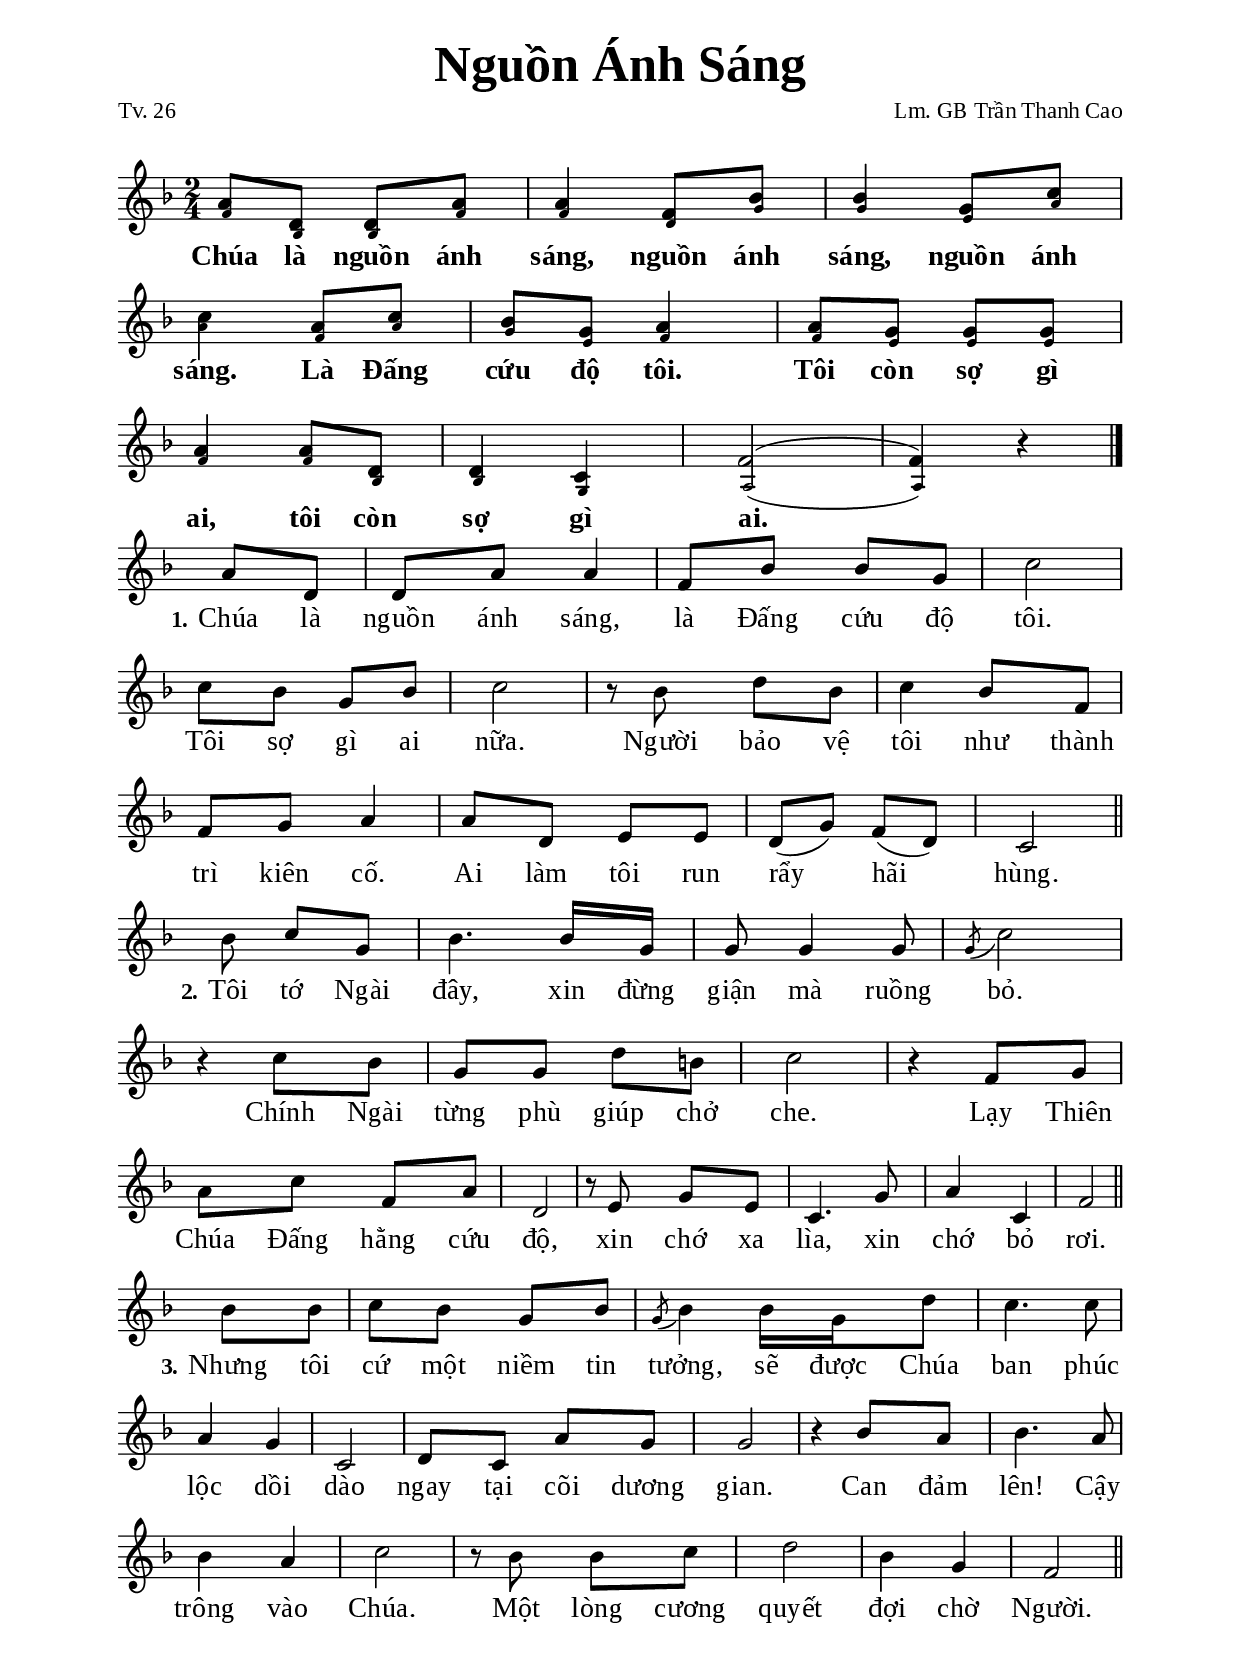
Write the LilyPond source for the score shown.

% Cài đặt chung
\version "2.22.1"
\include "english.ly"

\header {
  title = \markup { \fontsize #3 "Nguồn Ánh Sáng" }
  poet = "Tv. 26"
  composer = "Lm. GB Trần Thanh Cao"
  arranger = " "
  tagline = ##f
}

% Nhạc điệp khúc
nhacDiepKhucSop = \relative c'' {
  a8 d, d a' |
  a4 f8 bf |
  bf4 g8 c |
  c4 a8 c |
  bf8 g a4 |
  a8 g g g |
  a4a8 d, |
  d4 c |
  f2 ^( |
  f4) r \bar "|."
}

nhacDiepKhucBas = \relative c' {
  f8 bf, bf f' |
  f4 d8 g |
  g4 e8 a |
  a4 f8 a |
  g e f4 |
  f8 e e e |
  f4 f8 bf, |
  bf4 g |
  a2 _( |
  a4) r
}

% Nhạc phiên khúc
nhacPhienKhucMot = \relative c'' {
  \partial 4 a8 d, |
  d a' a4 |
  f8 bf bf g |
  c2 |
  c8 bf g bf |
  c2 |
  r8 bf d bf |
  c4 bf8 f |
  f g a4 |
  a8 d, e e |
  d (g) f (d) |
  c2 \bar "||"
}

nhacPhienKhucHai = \relative c'' {
  \partial 4. bf8 c g |
  bf4. bf16 g |
  g8 g4 g8 |
  \acciaccatura g8 c2 |
  r4 c8 bf |
  g g d' b! |
  c2 |
  r4 f,8 g |
  a c f, a |
  d,2 |
  r8 e g e |
  c4. g'8 |
  a4 c, |
  f2 \bar "||"
}

nhacPhienKhucBa = \relative c'' {
  \partial 4 bf8 bf |
  c bf g bf |
  \acciaccatura g8 bf4 bf16 g d'8 |
  c4. c8 |
  a4 g |
  c,2 |
  d8 c a' g |
  g2 |
  r4 bf8 a |
  bf4. a8 |
  bf4 a |
  c2 |
  r8 bf8 bf c8 |
  d2 |
  bf4 g |
  f2 \bar "||"
}

% Lời điệp khúc
loiDiepKhuc = \lyricmode {
  Chúa là nguồn ánh sáng, nguồn ánh sáng, nguồn ánh sáng.
  Là Đấng cứu độ tôi.
  Tôi còn sợ gì ai,
  tôi còn sợ gì ai.
}

% Lời phiên khúc
loiPhienKhucMot = \lyricmode {
  \set stanza = #"1."
  Chúa là nguồn ánh sáng, là Đấng cứu độ tôi.
  Tôi sợ gì ai nữa.
  Người bảo vệ tôi như thành trì kiên cố.
  Ai làm tôi run rẩy hãi hùng.
}

loiPhienKhucHai = \lyricmode {
  \set stanza = #"2."
  Tôi tớ Ngài đây, xin đừng giận mà ruồng bỏ.
  Chính Ngài từng phù giúp chở che.
  Lạy Thiên Chúa Đấng hằng cứu độ,
  xin chớ xa lìa,
  xin chớ bỏ rơi.
}

loiPhienKhucBa = \lyricmode {
  \set stanza = #"3."
  Nhưng tôi cứ một niềm tin tưởng,
  sẽ được Chúa ban phúc lộc dồi dào ngay tại cõi dương gian.
  Can đảm lên! Cậy trông vào Chúa.
  Một lòng cương quyết đợi chờ Người.
}


% Dàn trang
\paper {
  #(set-paper-size "a4")
  top-margin = 10\mm
  bottom-margin = 15\mm
  left-margin = 20\mm
  right-margin = 20\mm
  indent = #0
  #(define fonts
    (make-pango-font-tree
      "Liberation Serif"
      "Liberation Serif"
      "Liberation Serif"
      (/ 20 20)))
  page-count = #1
  system-system-spacing = #'((basic-distance . 13))
  score-system-spacing = #'((basic-distance . 13))
}

% Thiết lập tông và nhịp
TongNhip = { \key f \major \time 2/4 }

% Đổi kích thước nốt cho bè phụ
notBePhu =
#(define-music-function (font-size music) (number? ly:music?)
   (for-some-music
     (lambda (m)
       (if (music-is-of-type? m 'rhythmic-event)
           (begin
             (set! (ly:music-property m 'tweaks)
                   (cons `(font-size . ,font-size)
                         (ly:music-property m 'tweaks)))
             #t)
           #f))
     music)
   music)

\score {
  \new ChoirStaff <<
    \new Staff = diepKhuc \with {
        \consists "Merge_rests_engraver"
        %\magnifyStaff #(magstep +1)
        printPartCombineTexts = ##f
      }
      <<
      \new Voice \TongNhip \partCombine 
        \nhacDiepKhucSop
        \notBePhu -3 { \nhacDiepKhucBas }
      \new NullVoice = nhacThamChieu \nhacDiepKhucSop
      \new Lyrics \lyricsto nhacThamChieu \loiDiepKhuc
      >>
  >>
  \layout {
    \override Lyrics.LyricText.font-series = #'bold
    \override Lyrics.LyricText.font-size = #+2
    \override Lyrics.LyricSpace.minimum-distance = #2.5
    \override Score.BarNumber.break-visibility = ##(#f #f #f)
    \override Score.SpacingSpanner.uniform-stretching = ##t
  }
}

\score {
  \new ChoirStaff <<
    \new Staff = phienKhuc \with {
        %\magnifyStaff #(magstep +1)
      }
      <<
      \new Voice = beSop {
        \key f \major \time 2/4 \nhacPhienKhucMot
      }
    >>
    \new Lyrics \lyricsto beSop \loiPhienKhucMot
  >>
  \layout {
    \override Staff.TimeSignature.transparent = ##t
    \override Lyrics.LyricText.font-size = #+2
    \override Lyrics.LyricSpace.minimum-distance = #4
    \override Score.BarNumber.break-visibility = ##(#f #f #f)
    \override Score.SpacingSpanner.uniform-stretching = ##t
  }
}

\score {
  \new ChoirStaff <<
    \new Staff = phienKhuc \with {
        %\magnifyStaff #(magstep +1)
      }
      <<
      \new Voice = beSop {
        \key f \major \time 2/4 \nhacPhienKhucHai
      }
    >>
    \new Lyrics \lyricsto beSop \loiPhienKhucHai
  >>
  \layout {
    \override Staff.TimeSignature.transparent = ##t
    \override Lyrics.LyricText.font-size = #+2
    \override Lyrics.LyricSpace.minimum-distance = #3
    \override Score.BarNumber.break-visibility = ##(#f #f #f)
    \override Score.SpacingSpanner.uniform-stretching = ##t
  }
}

\score {
  \new ChoirStaff <<
    \new Staff = phienKhuc \with {
        %\magnifyStaff #(magstep +1)
      }
      <<
      \new Voice = beSop {
        \key f \major \time 2/4 \nhacPhienKhucBa
      }
    >>
    \new Lyrics \lyricsto beSop \loiPhienKhucBa
  >>
  \layout {
    \override Staff.TimeSignature.transparent = ##t
    \override Lyrics.LyricText.font-size = #+2
    \override Lyrics.LyricSpace.minimum-distance = #3
    \override Score.BarNumber.break-visibility = ##(#f #f #f)
    \override Score.SpacingSpanner.uniform-stretching = ##t
  }
}
